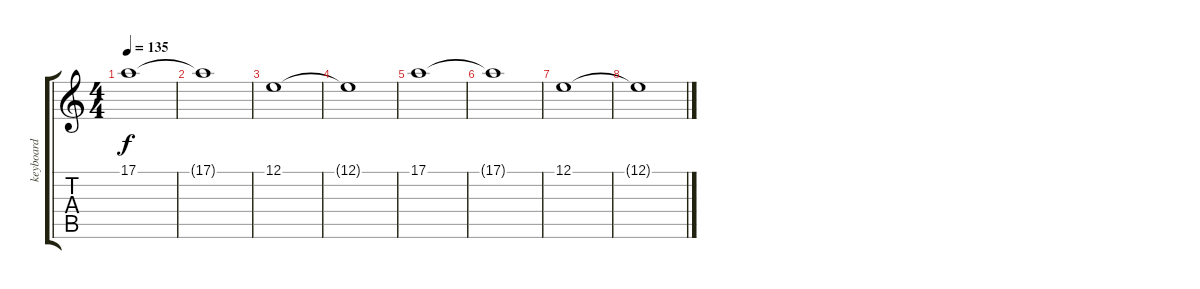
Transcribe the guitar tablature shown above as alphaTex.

\track ("keyboard" "keyboard") {instrument tremolostrings}
\staff {score tabs}
\tuning (E4 B3 G3 D3 A2 E2) {hide}
\ts (4 4)
\tempo 135
\clef g2
\ks c
17.1.1{dy f} |
17.1{t}.1 |
12.1.1 |
12.1{t}.1 |
17.1.1 |
17.1{t}.1 |
12.1.1 |
12.1{t}.1
